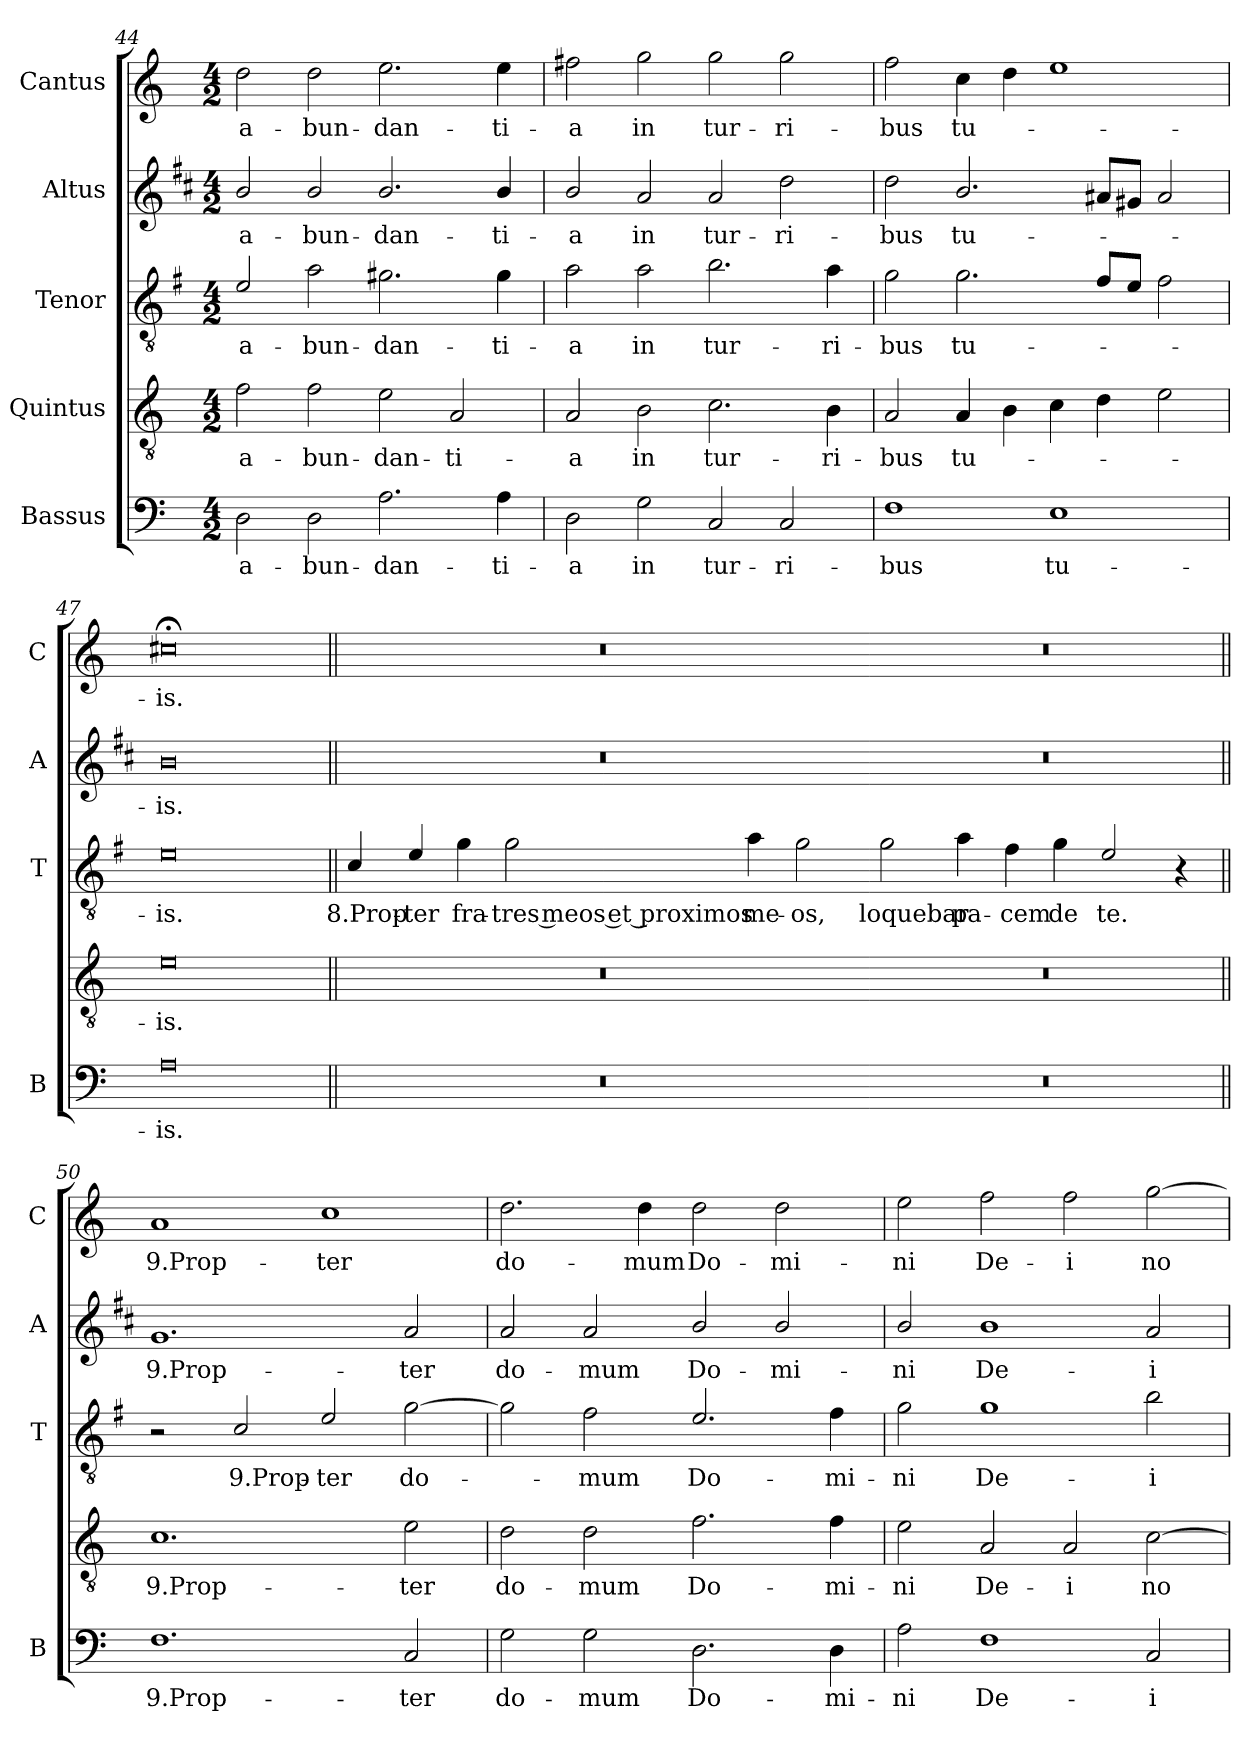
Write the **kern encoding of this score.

**kern	**text	**kern	**text	**kern	**text	**kern	**text	**kern	**text
*part5	*part5	*part4	*part4	*part3	*part3	*part2	*part2	*part1	*part1
*staff5	*staff5	*staff4	*staff4	*staff3	*staff3	*staff2	*staff2	*staff1	*staff1
*I"Bassus	*	*I"Quintus	*	*I"Tenor	*	*I"Altus	*	*I"Cantus	*
*I'B	*	*	*	*I'T	*	*I'A	*	*I'C	*
*clefF4	*	*clefGv2	*	*clefGv2	*	*clefG2	*	*clefG2	*
*	*	*	*	*ITrd4c7	*	*ITrd1c2	*	*	*
*k[]	*	*k[]	*	*k[]	*	*k[]	*	*k[]	*
*C:	*	*C:	*	*C:	*	*C:	*	*C:	*
*M4/2	*	*M4/2	*	*M4/2	*	*M4/2	*	*M4/2	*
=44	=44	=44	=44	=44	=44	=44	=44	=44	=44
!	!LO:LY:b	!	!LO:LY:b	!	!LO:LY:b	!	!LO:LY:b	!	!LO:LY:b
2D\	a-	2f\	a-	2A/	a-	2a/	a-	2dd\	a-
!	!LO:LY:b	!	!LO:LY:b	!	!LO:LY:b	!	!LO:LY:b	!	!LO:LY:b
2D\	-bun-	2f\	-bun-	2d\	-bun-	2a/	-bun-	2dd\	-bun-
!	!LO:LY:b	!	!LO:LY:b	!	!LO:LY:b	!	!LO:LY:b	!	!LO:LY:b
2.A\	-dan-	2e\	-dan-	2.c#X\	-dan-	2.a/	-dan-	2.ee\	-dan-
!	!	!	!LO:LY:b	!	!	!	!	!	!
.	.	2A/	-ti-	.	.	.	.	.	.
!	!LO:LY:b	!	!	!	!LO:LY:b	!	!LO:LY:b	!	!LO:LY:b
4A\	-ti-	.	.	4c#\	-ti-	4a/	-ti-	4ee\	-ti-
!!LO:LB:g=z
=45	=45	=45	=45	=45	=45	=45	=45	=45	=45
!	!LO:LY:b	!	!LO:LY:b	!	!LO:LY:b	!	!LO:LY:b	!	!LO:LY:b
2D\	-a	2A/	-a	2d\	-a	2a/	-a	2ff#X\	-a
!	!LO:LY:b	!	!LO:LY:b	!	!LO:LY:b	!	!LO:LY:b	!	!LO:LY:b
2G\	in	2B\	in	2d\	in	2g/	in	2gg\	in
!	!LO:LY:b	!	!LO:LY:b	!	!LO:LY:b	!	!LO:LY:b	!	!LO:LY:b
2C/	tur-	2.c\	tur-	2.e\	tur-	2g/	tur-	2gg\	tur-
!	!LO:LY:b	!	!	!	!	!	!LO:LY:b	!	!LO:LY:b
2C/	-ri-	.	.	.	.	2cc\	-ri-	2gg\	-ri-
!	!	!	!LO:LY:b	!	!LO:LY:b	!	!	!	!
.	.	4B\	-ri-	4d\	-ri-	.	.	.	.
=46	=46	=46	=46	=46	=46	=46	=46	=46	=46
!	!LO:LY:b	!	!LO:LY:b	!	!LO:LY:b	!	!LO:LY:b	!	!LO:LY:b
1F	-bus	2A/	-bus	2c\	-bus	2cc\	-bus	2ff\	-bus
!	!	!	!LO:LY:b	!	!LO:LY:b	!	!LO:LY:b	!	!LO:LY:b
.	.	4A/	tu-	2.c\	tu-	2.a/	tu-	4cc\	tu-
.	.	4B\	.	.	.	.	.	4dd\	.
!	!LO:LY:b	!	!	!	!	!	!	!	!
1E	tu-	4c\	.	.	.	.	.	1ee	.
.	.	4d\	.	8B/L	.	8g#X/L	.	.	.
.	.	.	.	8A/J	.	8f#X/J	.	.	.
.	.	2e\	.	2B\	.	2g#/	.	.	.
=47	=47	=47	=47	=47	=47	=47	=47	=47	=47
!	!LO:LY:b	!	!LO:LY:b	!	!LO:LY:b	!	!LO:LY:b	!	!LO:LY:b
0A	-is.	0e	-is.	0A	-is.	0a	-is.	0cc#X;<	-is.
!!LO:PB:g=z
=48||	=48||	=48||	=48||	=48||	=48||	=48||	=48||	=48||	=48||
!	!	!	!	!	!LO:LY:b	!	!	!	!
0r	.	0r	.	4F/	8.Prop-	0r	.	0r	.
!	!	!	!	!	!LO:LY:b	!	!	!	!
.	.	.	.	4A/	-ter	.	.	.	.
!	!	!	!	!	!LO:LY:b	!	!	!	!
.	.	.	.	4c\	fra-	.	.	.	.
!	!	!	!	!	!LO:LY:b	!	!	!	!
.	.	.	.	2c\	-tres meos et proximos	.	.	.	.
!	!	!	!	!	!LO:LY:b	!	!	!	!
.	.	.	.	4d\	me-	.	.	.	.
!	!	!	!	!	!LO:LY:b	!	!	!	!
.	.	.	.	2c\	-os,	.	.	.	.
=49-	=49-	=49-	=49-	=49-	=49-	=49-	=49-	=49-	=49-
!	!	!	!	!	!LO:LY:b	!	!	!	!
0r	.	0r	.	2c\	loquebar	0r	.	0r	.
!	!	!	!	!	!LO:LY:b	!	!	!	!
.	.	.	.	4d\	pa-	.	.	.	.
!	!	!	!	!	!LO:LY:b	!	!	!	!
.	.	.	.	4B\	-cem	.	.	.	.
!	!	!	!	!	!LO:LY:b	!	!	!	!
.	.	.	.	4c\	de	.	.	.	.
!	!	!	!	!	!LO:LY:b	!	!	!	!
.	.	.	.	2A/	te.	.	.	.	.
.	.	.	.	4r	.	.	.	.	.
!!LO:LB:g=z
=50||	=50||	=50||	=50||	=50||	=50||	=50||	=50||	=50||	=50||
!	!LO:LY:b	!	!LO:LY:b	!	!	!	!LO:LY:b	!	!LO:LY:b
1.F	9.Prop-	1.c	9.Prop-	2r	.	1.f	9.Prop-	1a	9.Prop-
!	!	!	!	!	!LO:LY:b	!	!	!	!
.	.	.	.	2F/	9.Prop-	.	.	.	.
!	!	!	!	!	!LO:LY:b	!	!	!	!LO:LY:b
.	.	.	.	2A/	-ter	.	.	1cc	-ter
!	!LO:LY:b	!	!LO:LY:b	!	!LO:LY:b	!	!LO:LY:b	!	!
2C/	-ter	2e\	-ter	[2c\	do-	2g/	-ter	.	.
=51	=51	=51	=51	=51	=51	=51	=51	=51	=51
!	!LO:LY:b	!	!LO:LY:b	!	!	!	!LO:LY:b	!	!LO:LY:b
2G\	do-	2d\	do-	2c\]	.	2g/	do-	2.dd\	do-
!	!LO:LY:b	!	!LO:LY:b	!	!LO:LY:b	!	!LO:LY:b	!	!
2G\	-mum	2d\	-mum	2B\	-mum	2g/	-mum	.	.
!	!	!	!	!	!	!	!	!	!LO:LY:b
.	.	.	.	.	.	.	.	4dd\	-mum
!	!LO:LY:b	!	!LO:LY:b	!	!LO:LY:b	!	!LO:LY:b	!	!LO:LY:b
2.D\	Do-	2.f\	Do-	2.A/	Do-	2a/	Do-	2dd\	Do-
!	!	!	!	!	!	!	!LO:LY:b	!	!LO:LY:b
.	.	.	.	.	.	2a/	-mi-	2dd\	-mi-
!	!LO:LY:b	!	!LO:LY:b	!	!LO:LY:b	!	!	!	!
4D\	-mi-	4f\	-mi-	4B\	-mi-	.	.	.	.
=52	=52	=52	=52	=52	=52	=52	=52	=52	=52
!	!LO:LY:b	!	!LO:LY:b	!	!LO:LY:b	!	!LO:LY:b	!	!LO:LY:b
2A\	-ni	2e\	-ni	2c\	-ni	2a/	-ni	2ee\	-ni
!	!LO:LY:b	!	!LO:LY:b	!	!LO:LY:b	!	!LO:LY:b	!	!LO:LY:b
1F	De-	2A/	De-	1c	De-	1a	De-	2ff\	De-
!	!	!	!LO:LY:b	!	!	!	!	!	!LO:LY:b
.	.	2A/	-i	.	.	.	.	2ff\	-i
!	!LO:LY:b	!	!LO:LY:b	!	!LO:LY:b	!	!LO:LY:b	!	!LO:LY:b
2C/	-i	[2c\	no-	2e\	-i	2g/	-i	[2gg\	no-
=	=	=	=	=	=	=	=	=	=
*-	*-	*-	*-	*-	*-	*-	*-	*-	*-
